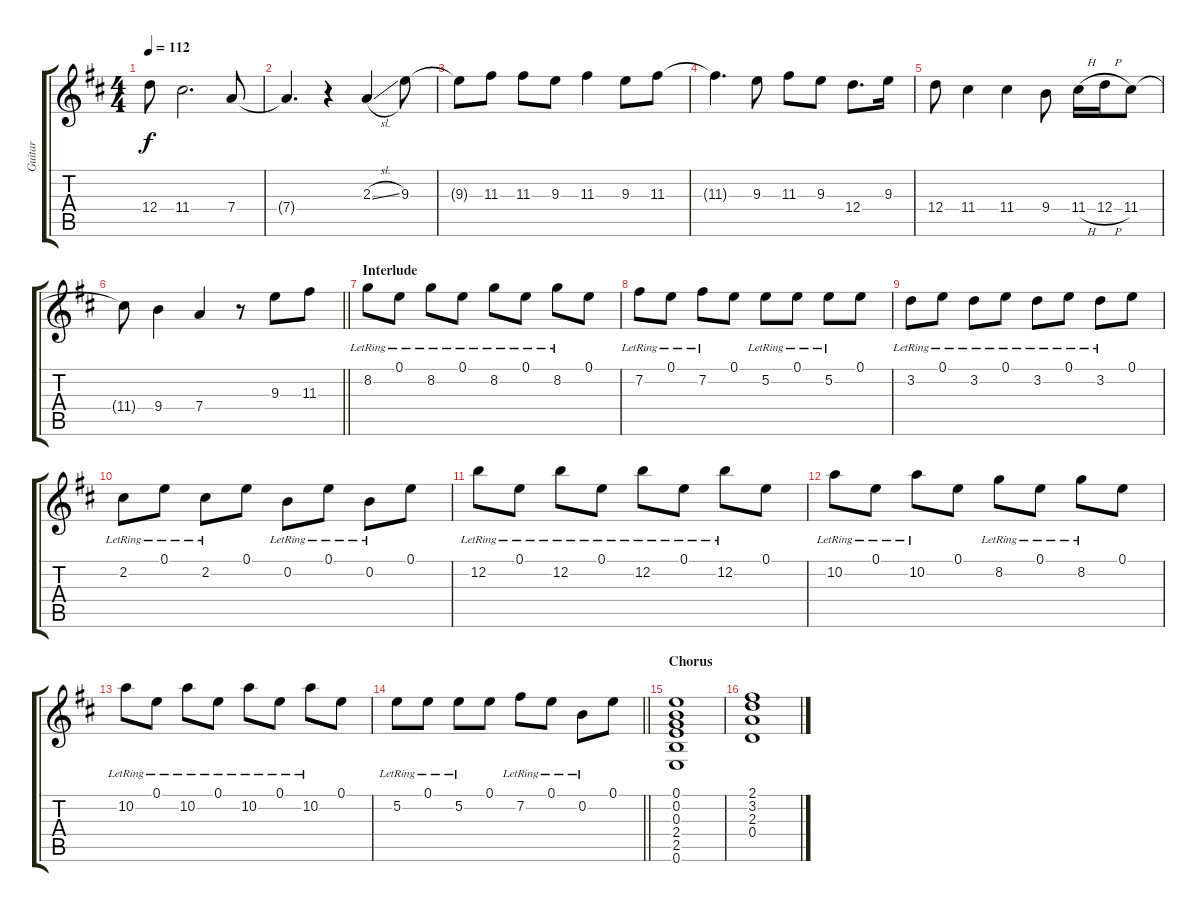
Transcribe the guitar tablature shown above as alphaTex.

\track ("Guitar" "Guitar") {instrument electricguitarclean}
\staff {score tabs}
\tuning (E4 B3 G3 D3 A2 E2) {hide}
\ts (4 4)
\tempo 112
\clef g2
\ks d
12.4.8{dy f} 11.4.2{d} 7.4.8 |
7.4{t}.4{d} r.4 2.3{sl}.4 9.3.8 |
9.3{t}.8 11.3.8 11.3.8 9.3.8 11.3.4 9.3.8 11.3.8 |
11.3{t}.4{d} 9.3.8 11.3.8 9.3.8 12.4.8{d} 9.3.16 |
12.4.8 11.4.4 11.4.4 9.4.8 11.4{h}.16 12.4{h}.16 11.4.8 |
\barLineRight lightlight
11.4{t}.8 9.4.4 7.4.4 r.8 9.3.8 11.3.8 |
\section ("" "Interlude")
8.2{lr}.8{volume 10 instrument electricguitarclean} 0.1{lr}.8 8.2{lr}.8 0.1{lr}.8 8.2{lr}.8 0.1{lr}.8 8.2{lr}.8 0.1.8 |
7.2{lr}.8 0.1{lr}.8 7.2{lr}.8 0.1.8 5.2{lr}.8 0.1{lr}.8 5.2{lr}.8 0.1.8 |
3.2{lr}.8 0.1{lr}.8 3.2{lr}.8 0.1{lr}.8 3.2{lr}.8 0.1{lr}.8 3.2{lr}.8 0.1.8 |
2.2{lr}.8 0.1{lr}.8 2.2{lr}.8 0.1.8 0.2{lr}.8 0.1{lr}.8 0.2{lr}.8 0.1.8 |
12.2{lr}.8{volume 10 instrument electricguitarclean} 0.1{lr}.8 12.2{lr}.8 0.1{lr}.8 12.2{lr}.8 0.1{lr}.8 12.2{lr}.8 0.1.8 |
10.2{lr}.8 0.1{lr}.8 10.2{lr}.8 0.1.8 8.2{lr}.8 0.1{lr}.8 8.2{lr}.8 0.1.8 |
10.2{lr}.8 0.1{lr}.8 10.2{lr}.8 0.1{lr}.8 10.2{lr}.8 0.1{lr}.8 10.2{lr}.8 0.1.8 |
\barLineRight lightlight
5.2{lr}.8 0.1{lr}.8 5.2{lr}.8 0.1.8 7.2{lr}.8 0.1{lr}.8 0.2{lr}.8 0.1.8 |
\section ("" "Chorus")
(0.1 0.2 0.3 2.4 2.5 0.6).1{instrument electricguitarclean} |
(2.1 3.2 2.3 0.4).1
